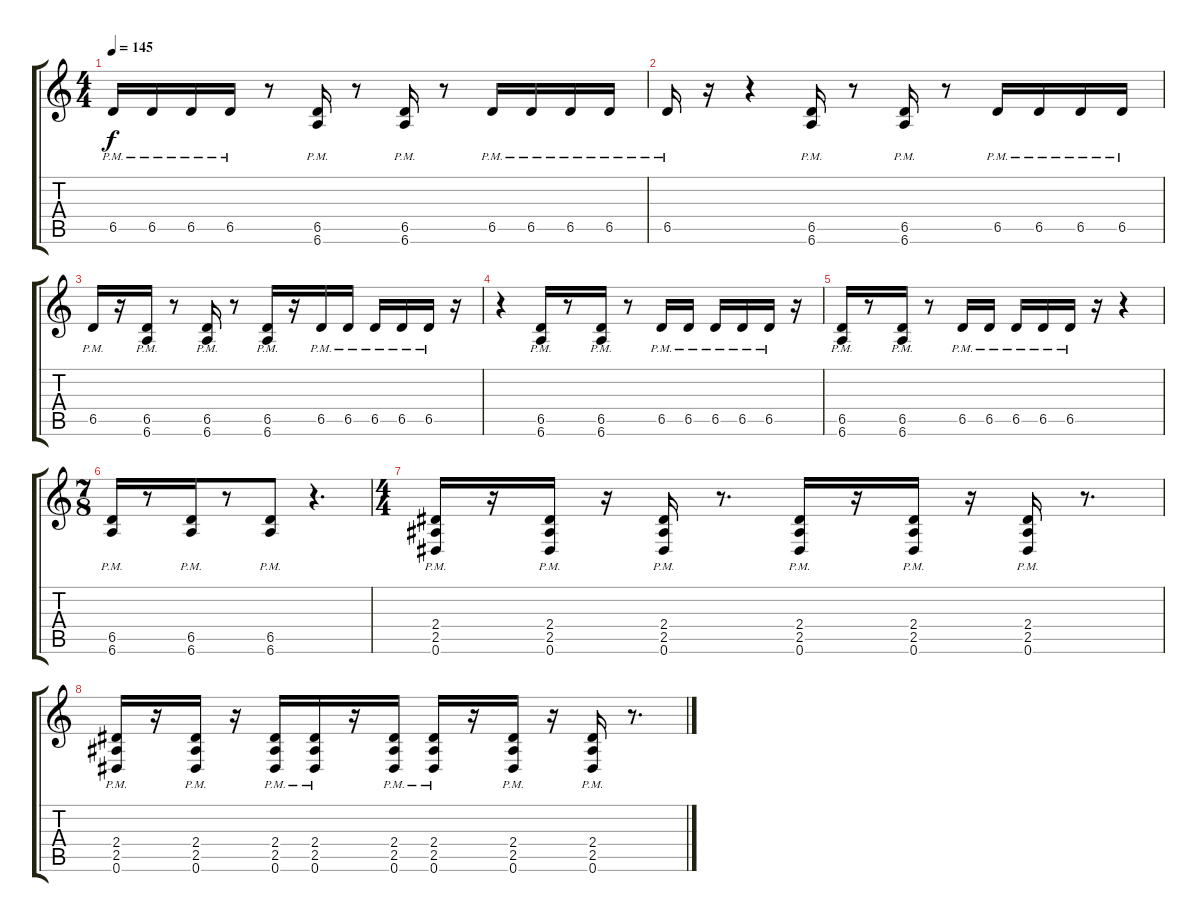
\track "" {instrument distortionguitar}
\staff {score tabs}
\tuning (Eb4 Bb3 Gb3 Db3 Ab2 Eb2) {hide}
\ts (4 4)
\tempo 145
\clef g2
\ks c
6.5{pm}.16{dy f} 6.5{pm}.16 6.5{pm}.16 6.5{pm}.16 r.8 (6.5{pm} 6.6{pm}).16 r.8 (6.5{pm} 6.6{pm}).16 r.8 6.5{pm}.16 6.5{pm}.16 6.5{pm}.16 6.5{pm}.16 |
6.5{pm}.16 r.16 r.4 (6.5{pm} 6.6{pm}).16 r.8 (6.5{pm} 6.6{pm}).16 r.8 6.5{pm}.16 6.5{pm}.16 6.5{pm}.16 6.5{pm}.16 |
6.5{pm}.16 r.16 (6.5{pm} 6.6{pm}).16 r.8 (6.5{pm} 6.6{pm}).16 r.8 (6.5{pm} 6.6{pm}).16 r.16 6.5{pm}.16 6.5{pm}.16 6.5{pm}.16 6.5{pm}.16 6.5{pm}.16 r.16 |
r.4 (6.5{pm} 6.6{pm}).16 r.8 (6.5{pm} 6.6{pm}).16 r.8 6.5{pm}.16 6.5{pm}.16 6.5{pm}.16 6.5{pm}.16 6.5{pm}.16 r.16 |
(6.5{pm} 6.6{pm}).16 r.8 (6.5{pm} 6.6{pm}).16 r.8 6.5{pm}.16 6.5{pm}.16 6.5{pm}.16 6.5{pm}.16 6.5{pm}.16 r.16 r.4 |
\ts (7 8)
(6.5{pm} 6.6{pm}).16 r.8 (6.5{pm} 6.6{pm}).16 r.8 (6.5{pm} 6.6{pm}).8 r.4{d} |
\ts (4 4)
(2.4{pm} 2.5{pm} 0.6{pm}).16 r.16 (2.4{pm} 2.5{pm} 0.6{pm}).16 r.16 (2.4{pm} 2.5{pm} 0.6{pm}).16 r.8{d} (2.4{pm} 2.5{pm} 0.6{pm}).16 r.16 (2.4{pm} 2.5{pm} 0.6{pm}).16 r.16 (2.4{pm} 2.5{pm} 0.6{pm}).16 r.8{d} |
(2.4{pm} 2.5{pm} 0.6{pm}).16 r.16 (2.4{pm} 2.5{pm} 0.6{pm}).16 r.16 (2.4{pm} 2.5{pm} 0.6{pm}).16 (2.4{pm} 2.5{pm} 0.6{pm}).16 r.16 (2.4{pm} 2.5{pm} 0.6{pm}).16 (2.4{pm} 2.5{pm} 0.6{pm}).16 r.16 (2.4{pm} 2.5{pm} 0.6{pm}).16 r.16 (2.4{pm} 2.5{pm} 0.6{pm}).16 r.8{d}
